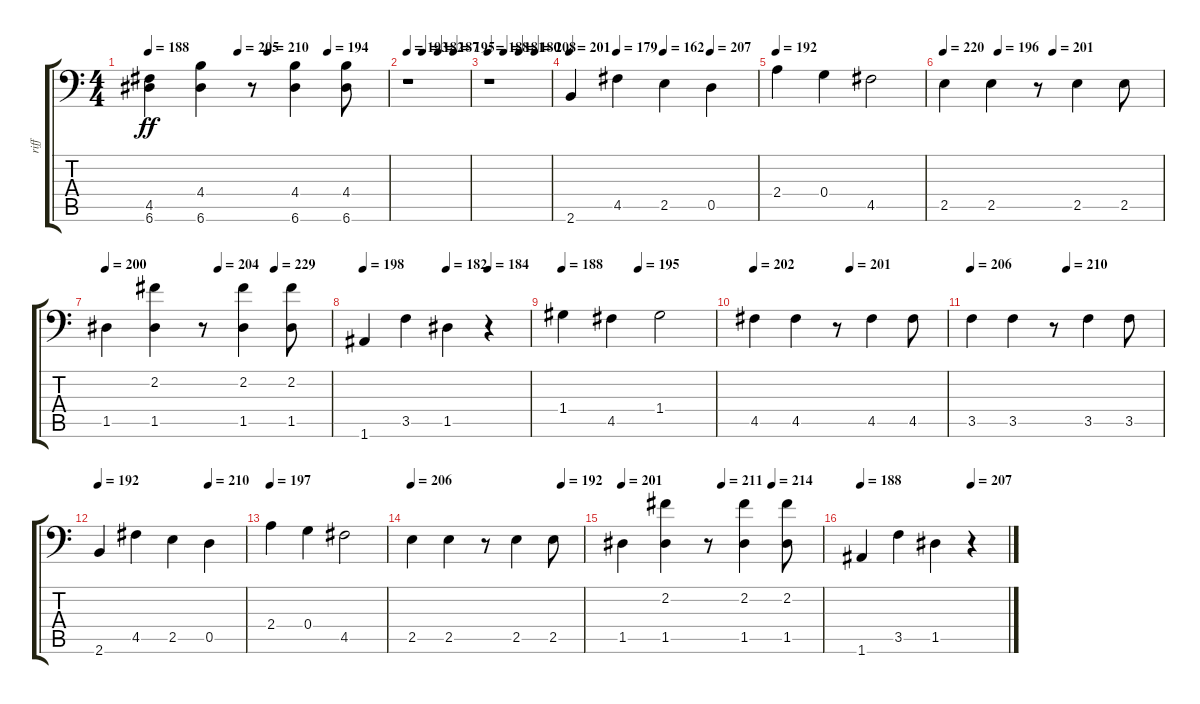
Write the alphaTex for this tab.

\track ("riff" "riff") {instrument distortionguitar}
\staff {score tabs}
\tuning (A3 E3 C3 G2 D2 A1) {hide}
\ts (4 4)
\tempo 188
\tempo (205 0.375)
\tempo (210 0.5)
\tempo (194 0.75)
\clef f4
\ks c
(4.5 6.6).4{dy ff} (4.4 6.6).4 r.8 (4.4 6.6).4 (4.4 6.6).8 |
\tempo 193
\tempo (182 0.25)
\tempo (187 0.5)
\tempo (195 0.75)
r.1 |
\tempo 188
\tempo (181 0.25)
\tempo (180 0.5)
\tempo (208 0.75)
r.1 |
\tempo 201
\tempo (179 0.25)
\tempo (162 0.5)
\tempo (207 0.75)
2.6.4 4.5.4 2.5.4 0.5.4 |
\tempo 192
2.4.4 0.4.4 4.5.2 |
\tempo 220
\tempo (196 0.25)
\tempo (201 0.5)
2.5.4 2.5.4 r.8 2.5.4 2.5.8 |
\tempo 200
\tempo (204 0.5)
\tempo (229 0.75)
1.5.4 (2.2 1.5).4 r.8 (2.2 1.5).4 (2.2 1.5).8 |
\tempo 198
\tempo (182 0.5)
\tempo (184 0.75)
1.6.4 3.5.4 1.5.4 r.4 |
\tempo 188
\tempo (195 0.5)
1.4.4 4.5.4 1.4.2 |
\tempo 202
\tempo (201 0.5)
4.5.4 4.5.4 r.8 4.5.4 4.5.8 |
\tempo 206
\tempo (210 0.5)
3.5.4 3.5.4 r.8 3.5.4 3.5.8 |
\tempo 192
\tempo (210 0.75)
2.6.4 4.5.4 2.5.4 0.5.4 |
\tempo 197
2.4.4 0.4.4 4.5.2 |
\tempo 206
\tempo (192 0.875)
2.5.4 2.5.4 r.8 2.5.4 2.5.8 |
\tempo 201
\tempo (211 0.5)
\tempo (214 0.75)
1.5.4 (2.2 1.5).4 r.8 (2.2 1.5).4 (2.2 1.5).8 |
\tempo 188
\tempo (207 0.75)
1.6.4 3.5.4 1.5.4 r.4
